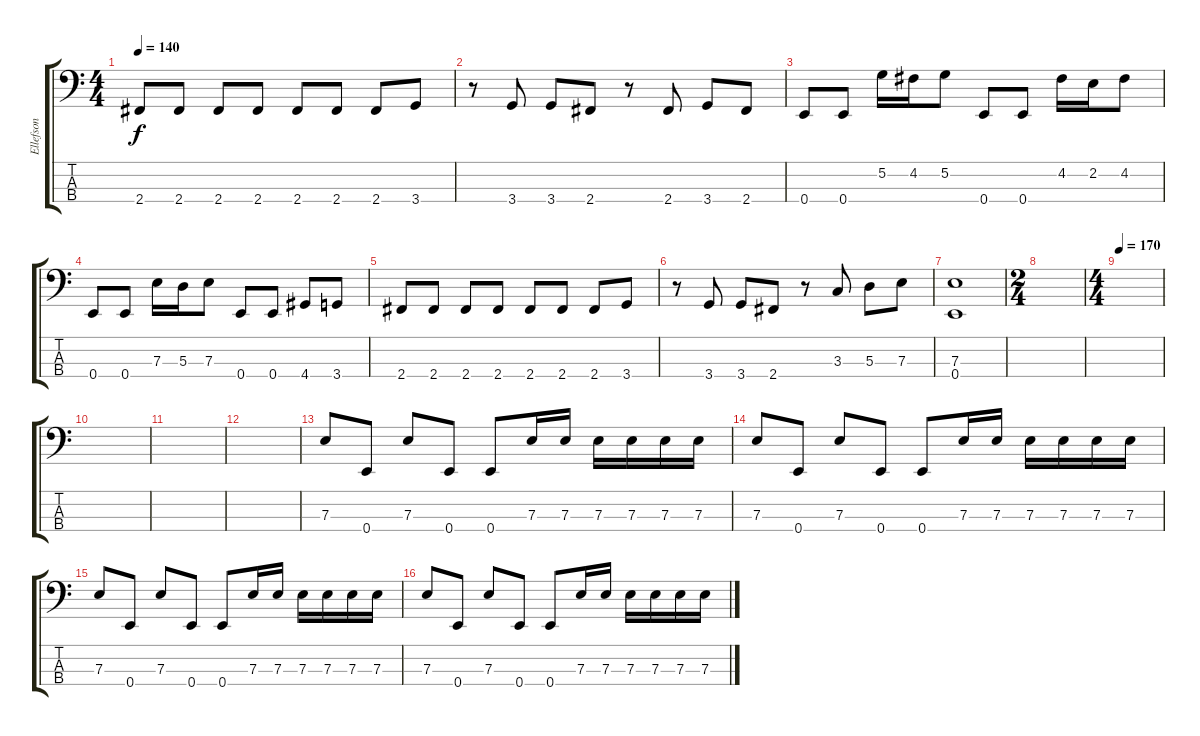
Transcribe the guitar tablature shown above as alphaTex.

\track ("Ellefson" "Ellefson") {instrument electricbasspick}
\staff {score tabs}
\tuning (G2 D2 A1 E1) {hide}
\ts (4 4)
\tempo 140
\clef f4
\ks c
2.4.8{dy f} 2.4.8 2.4.8 2.4.8 2.4.8 2.4.8 2.4.8 3.4.8 |
r.8 3.4.8 3.4.8 2.4.8 r.8 2.4.8 3.4.8 2.4.8 |
0.4.8 0.4.8 5.2.16 4.2.16 5.2.8 0.4.8 0.4.8 4.2.16 2.2.16 4.2.8 |
0.4.8 0.4.8 7.3.16 5.3.16 7.3.8 0.4.8 0.4.8 4.4.8 3.4.8 |
2.4.8 2.4.8 2.4.8 2.4.8 2.4.8 2.4.8 2.4.8 3.4.8 |
r.8 3.4.8 3.4.8 2.4.8 r.8 3.3.8 5.3.8 7.3.8 |
(7.3 0.4).1 |
\ts (2 4)
|
\ts (4 4)
\tempo 170
|
|
|
|
7.3.8 0.4.8 7.3.8 0.4.8 0.4.8 7.3.16 7.3.16 7.3.16 7.3.16 7.3.16 7.3.16 |
7.3.8 0.4.8 7.3.8 0.4.8 0.4.8 7.3.16 7.3.16 7.3.16 7.3.16 7.3.16 7.3.16 |
7.3.8 0.4.8 7.3.8 0.4.8 0.4.8 7.3.16 7.3.16 7.3.16 7.3.16 7.3.16 7.3.16 |
7.3.8 0.4.8 7.3.8 0.4.8 0.4.8 7.3.16 7.3.16 7.3.16 7.3.16 7.3.16 7.3.16
